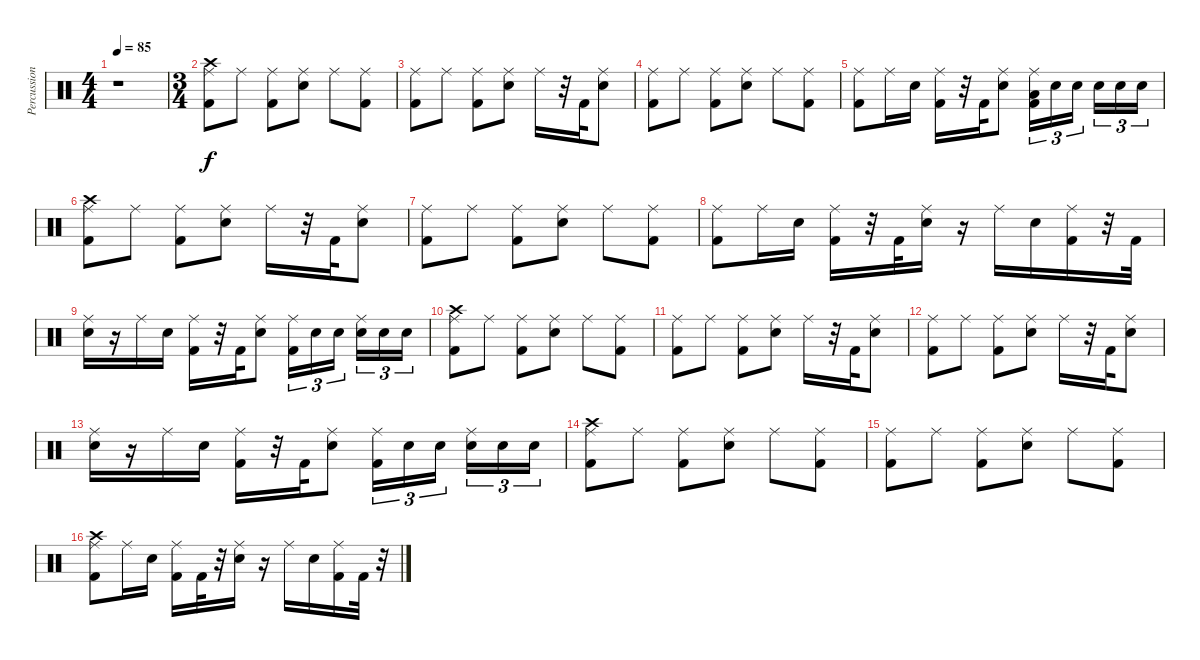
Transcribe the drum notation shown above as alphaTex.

\track ("Percussion" "Percussion") {instrument percussion}
\staff {score}
\articulation defaults
\ts (4 4)
\tempo 85
\clef neutral
\ks c
r.1{dy f} |
\ts (3 4)
("Ride (middle)" "Crash high (hit)" "Kick (hit) 2").8 "Ride (middle)".8 ("Ride (middle)" "Kick (hit) 2").8 ("Ride (middle)" "Electric Snare (hit)").8 "Ride (middle)".8 ("Ride (middle)" "Kick (hit) 2").8 |
("Ride (middle)" "Kick (hit) 2").8 "Ride (middle)".8 ("Ride (middle)" "Kick (hit) 2").8 ("Ride (middle)" "Electric Snare (hit)").8 "Ride (middle)".16 r.32 "Kick (hit) 2".32 ("Ride (middle)" "Electric Snare (hit)").8 |
("Ride (middle)" "Kick (hit) 2").8 "Ride (middle)".8 ("Ride (middle)" "Kick (hit) 2").8 ("Ride (middle)" "Electric Snare (hit)").8 "Ride (middle)".8 ("Ride (middle)" "Kick (hit) 2").8 |
("Ride (middle)" "Kick (hit) 2").8 "Ride (middle)".16 "Electric Snare (hit)".16 ("Ride (middle)" "Kick (hit) 2").16 r.32 "Kick (hit) 2".32 ("Ride (middle)" "Electric Snare (hit)").8 ("Ride (middle)" "Low Tom (hit)" "Kick (hit) 2").16{tu (3 2)} "Electric Snare (hit)".16{tu (3 2)} "Electric Snare (hit)".16{tu (3 2)} "Electric Snare (hit)".16{tu (3 2)} "Electric Snare (hit)".16{tu (3 2)} "Electric Snare (hit)".16{tu (3 2)} |
("Ride (middle)" "Crash high (hit)" "Kick (hit) 2").8 "Ride (middle)".8 ("Ride (middle)" "Kick (hit) 2").8 ("Ride (middle)" "Electric Snare (hit)").8 "Ride (middle)".16 r.32 "Kick (hit) 2".32 ("Ride (middle)" "Electric Snare (hit)").8 |
("Ride (middle)" "Kick (hit) 2").8 "Ride (middle)".8 ("Ride (middle)" "Kick (hit) 2").8 ("Ride (middle)" "Electric Snare (hit)").8 "Ride (middle)".8 ("Ride (middle)" "Kick (hit) 2").8 |
("Ride (middle)" "Kick (hit) 2").8 "Ride (middle)".16 "Electric Snare (hit)".16 ("Ride (middle)" "Kick (hit) 2").16 r.32 "Kick (hit) 2".32 ("Ride (middle)" "Electric Snare (hit)").16 r.16 "Ride (middle)".16 "Electric Snare (hit)".16 ("Ride (middle)" "Kick (hit) 2").16 r.32 "Kick (hit) 2".32 |
("Ride (middle)" "Electric Snare (hit)").16 r.16 "Ride (middle)".16 "Electric Snare (hit)".16 ("Ride (middle)" "Kick (hit) 2").16 r.32 "Kick (hit) 2".32 ("Ride (middle)" "Electric Snare (hit)").8 ("Ride (middle)" "Kick (hit) 2").16{tu (3 2)} "Electric Snare (hit)".16{tu (3 2)} "Electric Snare (hit)".16{tu (3 2)} ("Ride (middle)" "Electric Snare (hit)").16{tu (3 2)} "Electric Snare (hit)".16{tu (3 2)} "Electric Snare (hit)".16{tu (3 2)} |
("Ride (middle)" "Crash high (hit)" "Kick (hit) 2").8 "Ride (middle)".8 ("Ride (middle)" "Kick (hit) 2").8 ("Ride (middle)" "Electric Snare (hit)").8 "Ride (middle)".8 ("Ride (middle)" "Kick (hit) 2").8 |
("Ride (middle)" "Kick (hit) 2").8 "Ride (middle)".8 ("Ride (middle)" "Kick (hit) 2").8 ("Ride (middle)" "Electric Snare (hit)").8 "Ride (middle)".16 r.32 "Kick (hit) 2".32 ("Ride (middle)" "Electric Snare (hit)").8 |
("Ride (middle)" "Kick (hit) 2").8 "Ride (middle)".8 ("Ride (middle)" "Kick (hit) 2").8 ("Ride (middle)" "Electric Snare (hit)").8 "Ride (middle)".16 r.32 "Kick (hit) 2".32 ("Ride (middle)" "Electric Snare (hit)").8 |
("Ride (middle)" "Electric Snare (hit)").16 r.16 "Ride (middle)".16 "Electric Snare (hit)".16 ("Ride (middle)" "Kick (hit) 2").16 r.32 "Kick (hit) 2".32 ("Ride (middle)" "Electric Snare (hit)").8 ("Ride (middle)" "Kick (hit) 2").16{tu (3 2)} "Electric Snare (hit)".16{tu (3 2)} "Electric Snare (hit)".16{tu (3 2)} ("Ride (middle)" "Electric Snare (hit)").16{tu (3 2)} "Electric Snare (hit)".16{tu (3 2)} "Electric Snare (hit)".16{tu (3 2)} |
("Ride (middle)" "Crash high (hit)" "Kick (hit) 2").8 "Ride (middle)".8 ("Ride (middle)" "Kick (hit) 2").8 ("Ride (middle)" "Electric Snare (hit)").8 "Ride (middle)".8 ("Ride (middle)" "Kick (hit) 2").8 |
("Ride (middle)" "Kick (hit) 2").8 "Ride (middle)".8 ("Ride (middle)" "Kick (hit) 2").8 ("Ride (middle)" "Electric Snare (hit)").8 "Ride (middle)".8 ("Ride (middle)" "Kick (hit) 2").8 |
("Ride (middle)" "Crash high (hit)" "Kick (hit) 2").8 "Ride (middle)".16 "Electric Snare (hit)".16 ("Ride (middle)" "Kick (hit) 2").16 "Kick (hit) 2".32 r.32 ("Ride (middle)" "Electric Snare (hit)").16 r.16 "Ride (middle)".16 "Electric Snare (hit)".16 ("Ride (middle)" "Kick (hit) 2").16 "Kick (hit) 2".32 r.32
